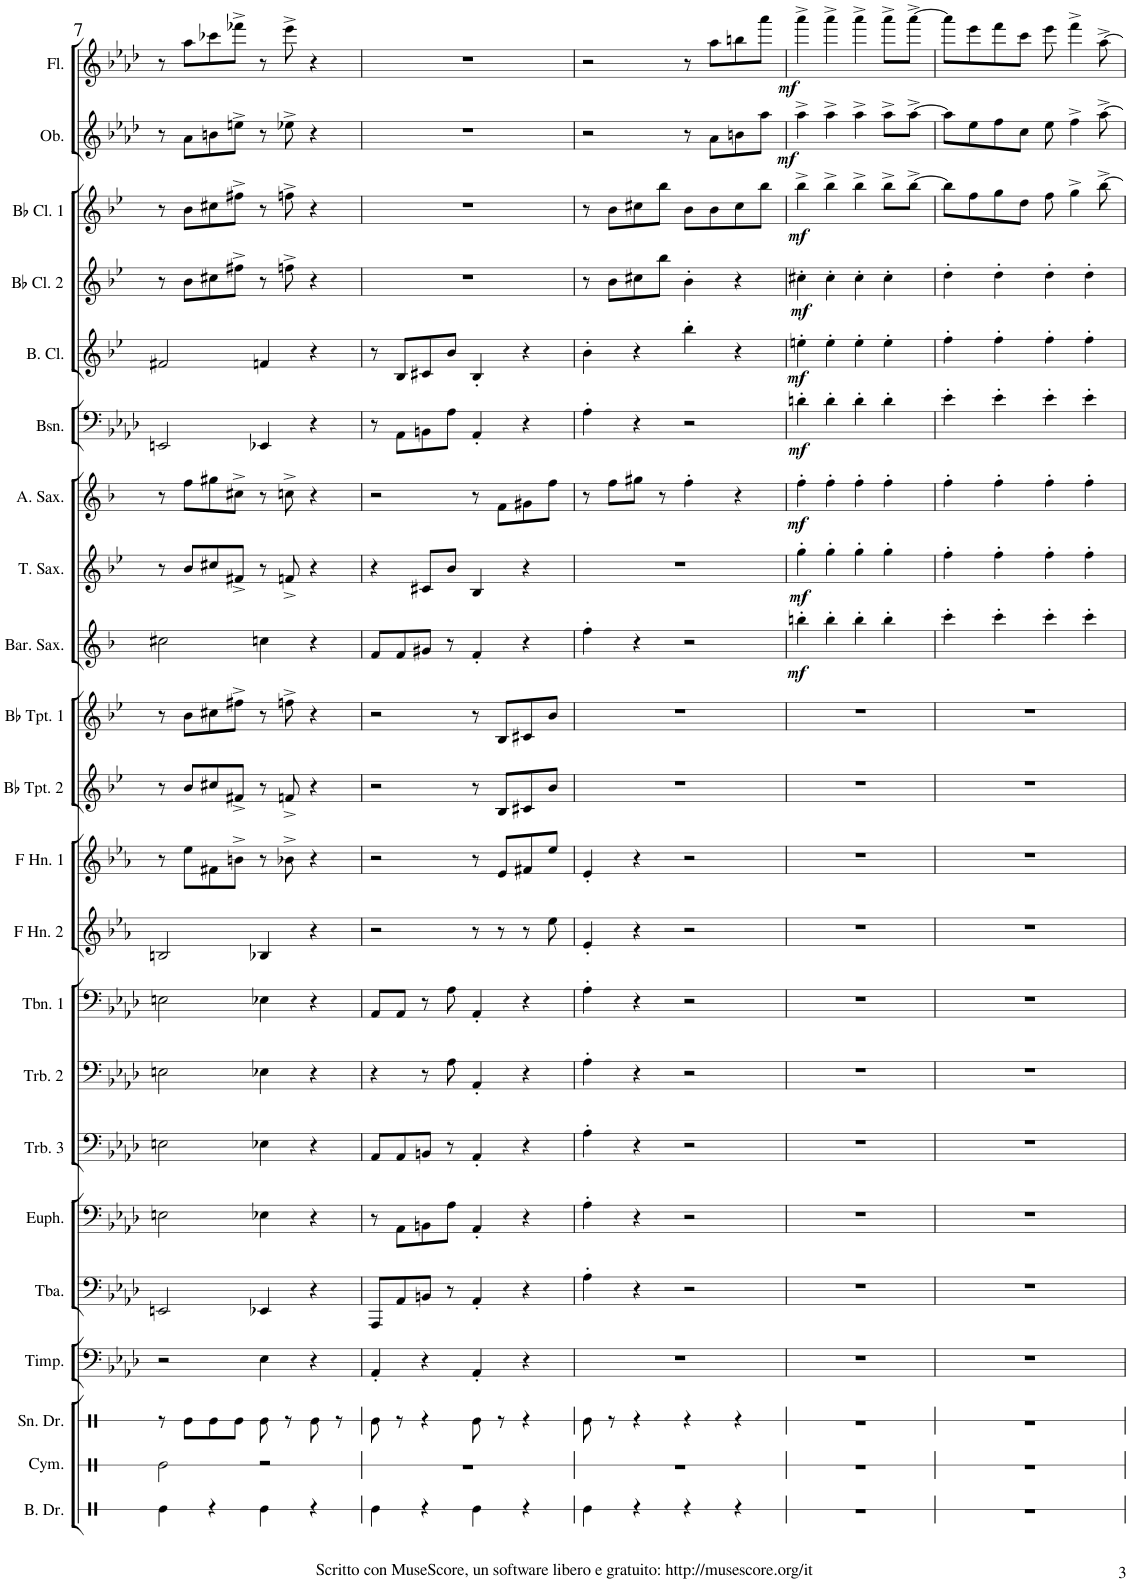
**kern	**kern	**kern	**kern	**kern	**kern	**kern	**kern	**kern	**kern	**kern	**kern	**kern	**kern	**dynam	**kern	**dynam	**kern	**dynam	**kern	**dynam	**kern	**dynam	**kern	**dynam	**kern	**dynam	**kern	**dynam	**kern	**dynam
*part22	*part21	*part20	*part19	*part18	*part17	*part16	*part15	*part14	*part13	*part12	*part11	*part10	*part9	*part9	*part8	*part8	*part7	*part7	*part6	*part6	*part5	*part5	*part4	*part4	*part3	*part3	*part2	*part2	*part1	*part1
*staff22	*staff21	*staff20	*staff19	*staff18	*staff17	*staff16	*staff15	*staff14	*staff13	*staff12	*staff11	*staff10	*staff9	*staff9	*staff8	*staff8	*staff7	*staff7	*staff6	*staff6	*staff5	*staff5	*staff4	*staff4	*staff3	*staff3	*staff2	*staff2	*staff1	*staff1
*I"Bass Drum	*I"Cymbal	*I"Snare Drum	*I"Timpani	*I"Tuba	*I"Euphonium	*I"Trombone 3	*I"Trombone 2	*I"Trombone 1	*I"Horn in F 2	*I"Horn in F 1	*I"Bb Trumpet 2	*I"Bb Trumpet 1	*I"Baritone Sax	*	*I"Tenor Sax	*	*I"Alto Sax	*	*I"Bassoon	*	*I"Bass Clarinet	*	*I"Bb 2 Clarinet	*	*I"Bb 1 Clarinet	*	*I"Oboe	*	*I"Flute	*
*I'B. Dr.	*I'Cym.	*I'Sn. Dr.	*I'Timp.	*I'Tba.	*I'Euph.	*I'Trb. 3	*I'Trb. 2	*I'Tbn. 1	*	*	*I'Bb Tpt. 2	*I'Bb Tpt. 1	*I'Bar. Sax.	*	*I'T. Sax.	*	*I'A. Sax.	*	*I'Bsn.	*	*I'B. Cl.	*	*I'Bb Cl. 2	*	*I'Bb Cl. 1	*	*I'Ob.	*	*I'Fl.	*
!!LO:PB:g=z
*clefX	*clefX	*clefX	*clefF4	*clefF4	*clefF4	*clefF4	*clefF4	*clefF4	*clefG2	*clefG2	*clefG2	*clefG2	*clefG2	*	*clefG2	*	*clefG2	*	*clefF4	*	*clefG2	*	*clefG2	*	*clefG2	*	*clefG2	*	*clefG2	*
*	*	*	*	*	*	*	*	*	*Trd4c7	*Trd4c7	*Trd1c2	*Trd1c2	*Trd12c21	*	*Trd8c14	*	*Trd5c9	*	*	*	*Trd8c14	*	*Trd1c2	*	*Trd1c2	*	*	*	*	*
*k[]	*k[]	*k[]	*k[b-e-a-d-]	*k[b-e-a-d-]	*k[b-e-a-d-]	*k[b-e-a-d-]	*k[b-e-a-d-]	*k[b-e-a-d-]	*k[b-e-a-]	*k[b-e-a-]	*k[b-e-]	*k[b-e-]	*k[b-]	*	*k[b-e-]	*	*k[b-]	*	*k[b-e-a-d-]	*	*k[b-e-]	*	*k[b-e-]	*	*k[b-e-]	*	*k[b-e-a-d-]	*	*k[b-e-a-d-]	*
*M2/2	*M2/2	*M2/2	*M2/2	*M2/2	*M2/2	*M2/2	*M2/2	*M2/2	*M2/2	*M2/2	*M2/2	*M2/2	*M2/2	*	*M2/2	*	*M2/2	*	*M2/2	*	*M2/2	*	*M2/2	*	*M2/2	*	*M2/2	*	*M2/2	*
*met(c|)	*met(c|)	*met(c|)	*met(c|)	*met(c|)	*met(c|)	*met(c|)	*met(c|)	*met(c|)	*met(c|)	*met(c|)	*met(c|)	*met(c|)	*met(c|)	*	*met(c|)	*	*met(c|)	*	*met(c|)	*	*met(c|)	*	*met(c|)	*	*met(c|)	*	*met(c|)	*	*met(c|)	*
=7	=7	=7	=7	=7	=7	=7	=7	=7	=7	=7	=7	=7	=7	=7	=7	=7	=7	=7	=7	=7	=7	=7	=7	=7	=7	=7	=7	=7	=7	=7
4Re\	2Re\	8r	2r	2EEn/	2En\	2En\	2En\	2En\	2Bn/	8r	8r	8r	2cc#X\	.	8r	.	8r	.	2EEn/	.	2f#X/	.	8r	.	8r	.	8r	.	8r	.
.	.	8Re\L	.	.	.	.	.	.	.	8ee-\L	8b-/L	8b-\L	.	.	8b-/L	.	8ff\L	.	.	.	.	.	8b-\L	.	8b-\L	.	8a-\L	.	8aa-\L	.
4r	.	8Re\	.	.	.	.	.	.	.	8f#X\	8cc#X/	8cc#X\	.	.	8cc#X/	.	8gg#X\	.	.	.	.	.	8cc#X\	.	8cc#X\	.	8bn\	.	8ccc-X\	.
.	.	8Re\J	.	.	.	.	.	.	.	8bn^\J	8f#X^/J	8ff#X^\J	.	.	8f#X^/J	.	8cc#X^\J	.	.	.	.	.	8ff#X^\J	.	8ff#X^\J	.	8een^\J	.	8fff-X^\J	.
4Re\	2r	8Re\	4E-\	4EE-X/	4E-X\	4E-X\	4E-X\	4E-X\	4B-X/	8r	8r	8r	4ccn\	.	8r	.	8r	.	4EE-X/	.	4fn/	.	8r	.	8r	.	8r	.	8r	.
.	.	8r	.	.	.	.	.	.	.	8b-X^\	8fn^/	8ffn^\	.	.	8fn^/	.	8ccn^\	.	.	.	.	.	8ffn^\	.	8ffn^\	.	8ee-X^\	.	8eee-^\	.
4r	.	8Re\	4r	4r	4r	4r	4r	4r	4r	4r	4r	4r	4r	.	4r	.	4r	.	4r	.	4r	.	4r	.	4r	.	4r	.	4r	.
.	.	8r	.	.	.	.	.	.	.	.	.	.	.	.	.	.	.	.	.	.	.	.	.	.	.	.	.	.	.	.
=8	=8	=8	=8	=8	=8	=8	=8	=8	=8	=8	=8	=8	=8	=8	=8	=8	=8	=8	=8	=8	=8	=8	=8	=8	=8	=8	=8	=8	=8	=8
4Re\	1r	8Re\	4AA-'/	8AAA-/L	8r	8AA-/L	4r	8AA-/L	2r	2r	2r	2r	8f/L	.	4r	.	2r	.	8r	.	8r	.	1r	.	1r	.	1r	.	1r	.
.	.	8r	.	8AA-/	8AA-\L	8AA-/	.	8AA-/J	.	.	.	.	8f/	.	.	.	.	.	8AA-\L	.	8B-/L	.	.	.	.	.	.	.	.	.
4r	.	4r	4r	8BBn/J	8BBn\	8BBn/J	8r	8r	.	.	.	.	8g#X/J	.	8c#X/L	.	.	.	8BBn\	.	8c#X/	.	.	.	.	.	.	.	.	.
.	.	.	.	8r	8A-\J	8r	8A-\	8A-\	.	.	.	.	8r	.	8b-/J	.	.	.	8A-\J	.	8b-/J	.	.	.	.	.	.	.	.	.
4Re\	.	8Re\	4AA-'/	4AA-'/	4AA-'/	4AA-'/	4AA-'/	4AA-'/	8r	8r	8r	8r	4f'/	.	4B-/	.	8r	.	4AA-'/	.	4B-'/	.	.	.	.	.	.	.	.	.
.	.	8r	.	.	.	.	.	.	8r	8e-/L	8B-/L	8B-/L	.	.	.	.	8f\L	.	.	.	.	.	.	.	.	.	.	.	.	.
4r	.	4r	4r	4r	4r	4r	4r	4r	8r	8f#X/	8c#X/	8c#X/	4r	.	4r	.	8g#X\	.	4r	.	4r	.	.	.	.	.	.	.	.	.
.	.	.	.	.	.	.	.	.	8ee-\	8ee-/J	8b-/J	8b-/J	.	.	.	.	8ff\J	.	.	.	.	.	.	.	.	.	.	.	.	.
=9	=9	=9	=9	=9	=9	=9	=9	=9	=9	=9	=9	=9	=9	=9	=9	=9	=9	=9	=9	=9	=9	=9	=9	=9	=9	=9	=9	=9	=9	=9
4Re\	1r	8Re\	1r	4A-'\	4A-'\	4A-'\	4A-'\	4A-'\	4e-'/	4e-'/	1r	1r	4ff'\	.	1r	.	8r	.	4A-'\	.	4b-'\	.	8r	.	8r	.	2r	.	2r	.
.	.	8r	.	.	.	.	.	.	.	.	.	.	.	.	.	.	8ff\L	.	.	.	.	.	8b-\L	.	8b-\L	.	.	.	.	.
4r	.	4r	.	4r	4r	4r	4r	4r	4r	4r	.	.	4r	.	.	.	8gg#X\J	.	4r	.	4r	.	8cc#X\	.	8cc#X\	.	.	.	.	.
.	.	.	.	.	.	.	.	.	.	.	.	.	.	.	.	.	8r	.	.	.	.	.	8bb-\J	.	8bb-\J	.	.	.	.	.
4r	.	4r	.	2r	2r	2r	2r	2r	2r	2r	.	.	2r	.	.	.	4ff'\	.	2r	.	4bb-'\	.	4b-'\	.	8b-\L	.	8r	.	8r	.
.	.	.	.	.	.	.	.	.	.	.	.	.	.	.	.	.	.	.	.	.	.	.	.	.	8b-\	.	8a-\L	.	8aa-\L	.
4r	.	4r	.	.	.	.	.	.	.	.	.	.	.	.	.	.	4r	.	.	.	4r	.	4r	.	8cc#\	.	8bn\	.	8bbn\	.
.	.	.	.	.	.	.	.	.	.	.	.	.	.	.	.	.	.	.	.	.	.	.	.	.	8bb-\J	.	8aa-\J	.	8aaa-\J	.
=10	=10	=10	=10	=10	=10	=10	=10	=10	=10	=10	=10	=10	=10	=10	=10	=10	=10	=10	=10	=10	=10	=10	=10	=10	=10	=10	=10	=10	=10	=10
!	!	!	!	!	!	!	!	!	!	!	!	!	!	!LO:DY:b	!	!LO:DY:b	!	!LO:DY:b	!	!LO:DY:b	!	!LO:DY:b	!	!LO:DY:b	!	!LO:DY:b	!	!LO:DY:b	!	!LO:DY:b
1r	1r	1r	1r	1r	1r	1r	1r	1r	1r	1r	1r	1r	4bbn'\	mf	4gg'\	mf	4ff'\	mf	4dn'\	mf	4een'\	mf	4cc#X'\	mf	4bb-^\	mf	4aa-^\	mf	4aaa-^\	mf
.	.	.	.	.	.	.	.	.	.	.	.	.	4bb'\	.	4gg'\	.	4ff'\	.	4d'\	.	4ee'\	.	4cc#'\	.	4bb-^\	.	4aa-^\	.	4aaa-^\	.
.	.	.	.	.	.	.	.	.	.	.	.	.	4bb'\	.	4gg'\	.	4ff'\	.	4d'\	.	4ee'\	.	4cc#'\	.	4bb-^\	.	4aa-^\	.	4aaa-^\	.
.	.	.	.	.	.	.	.	.	.	.	.	.	4bb'\	.	4gg'\	.	4ff'\	.	4d'\	.	4ee'\	.	4cc#'\	.	8bb-^\L	.	8aa-^\L	.	8aaa-^\L	.
.	.	.	.	.	.	.	.	.	.	.	.	.	.	.	.	.	.	.	.	.	.	.	.	.	[8bb-^\J	.	[8aa-^\J	.	[8aaa-^\J	.
=11	=11	=11	=11	=11	=11	=11	=11	=11	=11	=11	=11	=11	=11	=11	=11	=11	=11	=11	=11	=11	=11	=11	=11	=11	=11	=11	=11	=11	=11	=11
1r	1r	1r	1r	1r	1r	1r	1r	1r	1r	1r	1r	1r	4ccc'\	.	4ff'\	.	4ff'\	.	4e-'\	.	4ff'\	.	4dd'\	.	8bb-\L]	.	8aa-\L]	.	8aaa-\L]	.
.	.	.	.	.	.	.	.	.	.	.	.	.	.	.	.	.	.	.	.	.	.	.	.	.	8ff\	.	8ee-\	.	8eee-\	.
.	.	.	.	.	.	.	.	.	.	.	.	.	4ccc'\	.	4ff'\	.	4ff'\	.	4e-'\	.	4ff'\	.	4dd'\	.	8gg\	.	8ff\	.	8fff\	.
.	.	.	.	.	.	.	.	.	.	.	.	.	.	.	.	.	.	.	.	.	.	.	.	.	8dd\J	.	8cc\J	.	8ccc\J	.
.	.	.	.	.	.	.	.	.	.	.	.	.	4ccc'\	.	4ff'\	.	4ff'\	.	4e-'\	.	4ff'\	.	4dd'\	.	8ff\	.	8ee-\	.	8eee-\	.
.	.	.	.	.	.	.	.	.	.	.	.	.	.	.	.	.	.	.	.	.	.	.	.	.	4gg^\	.	4ff^\	.	4fff^\	.
.	.	.	.	.	.	.	.	.	.	.	.	.	4ccc'\	.	4ff'\	.	4ff'\	.	4e-'\	.	4ff'\	.	4dd'\	.	.	.	.	.	.	.
.	.	.	.	.	.	.	.	.	.	.	.	.	.	.	.	.	.	.	.	.	.	.	.	.	[8bb-^\	.	[8aa-^\	.	[8aa-^\	.
=	=	=	=	=	=	=	=	=	=	=	=	=	=	=	=	=	=	=	=	=	=	=	=	=	=	=	=	=	=	=
*-	*-	*-	*-	*-	*-	*-	*-	*-	*-	*-	*-	*-	*-	*-	*-	*-	*-	*-	*-	*-	*-	*-	*-	*-	*-	*-	*-	*-	*-	*-
